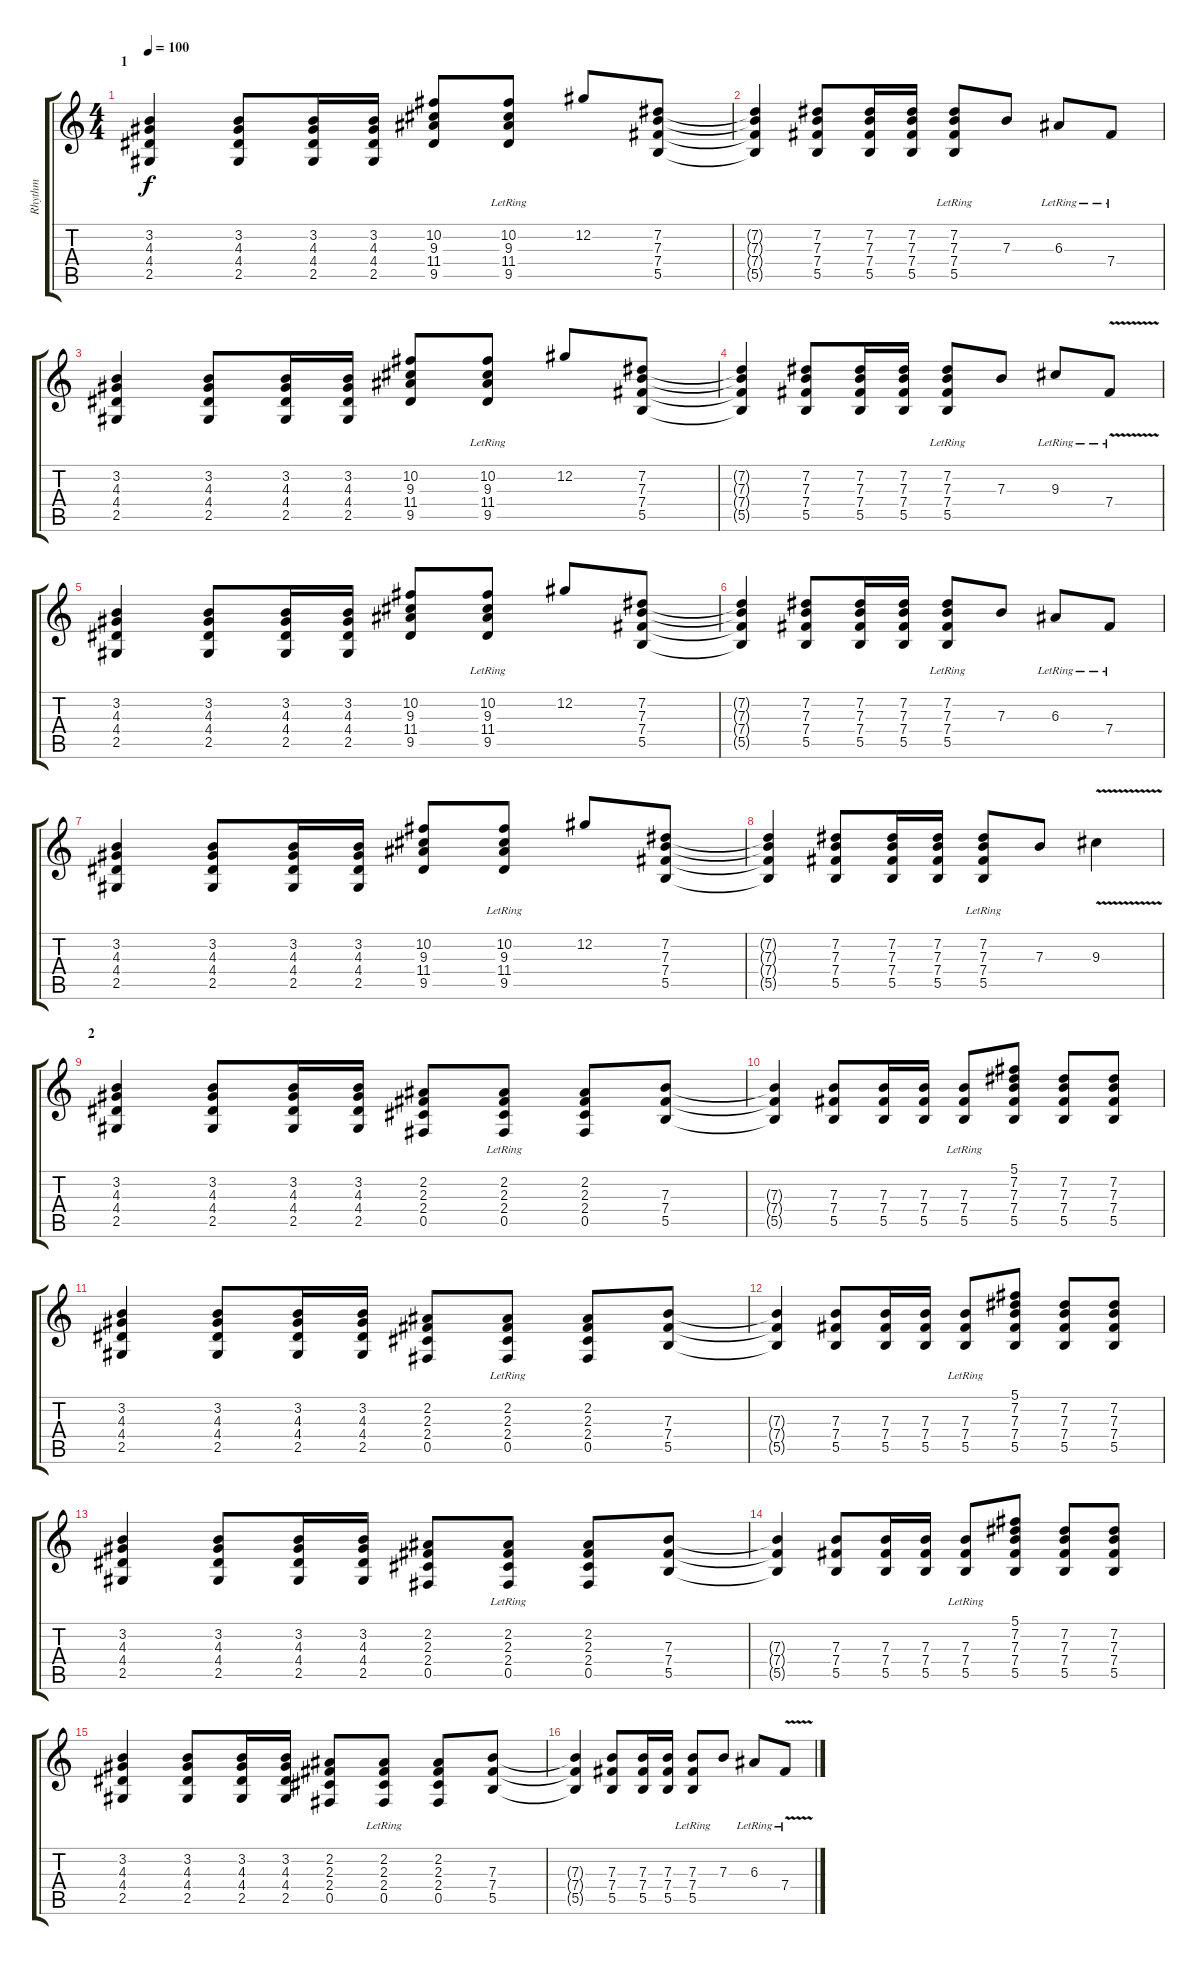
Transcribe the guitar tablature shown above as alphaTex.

\track ("Rhythm" "Rhythm") {instrument acousticguitarsteel}
\staff {score tabs}
\tuning (Db4 Ab3 E3 B2 Gb2 B1) {hide}
\ts (4 4)
\section ("" "1")
\tempo 100
\clef g2
\ks c
(3.2 4.3 4.4 2.5).4{dy f instrument acousticguitarsteel} (3.2 4.3 4.4 2.5).8 (3.2 4.3 4.4 2.5).16 (3.2 4.3 4.4 2.5).16 (10.2 9.3 11.4 9.5).8 (10.2 9.3{lr} 11.4{lr} 9.5{lr}).8 12.2.8 (7.2 7.3 7.4 5.5).8 |
(7.2{t} 7.3{t} 7.4{t} 5.5{t}).4 (7.2 7.3 7.4 5.5).8 (7.2 7.3 7.4 5.5).16 (7.2 7.3 7.4 5.5).16 (7.2{lr} 7.3 7.4{lr} 5.5{lr}).8 7.3.8 6.3{lr}.8 7.4{lr}.8 |
(3.2 4.3 4.4 2.5).4 (3.2 4.3 4.4 2.5).8 (3.2 4.3 4.4 2.5).16 (3.2 4.3 4.4 2.5).16 (10.2 9.3 11.4 9.5).8 (10.2 9.3{lr} 11.4{lr} 9.5{lr}).8 12.2.8 (7.2 7.3 7.4 5.5).8 |
(7.2{t} 7.3{t} 7.4{t} 5.5{t}).4 (7.2 7.3 7.4 5.5).8 (7.2 7.3 7.4 5.5).16 (7.2 7.3 7.4 5.5).16 (7.2{lr} 7.3 7.4{lr} 5.5{lr}).8 7.3.8 9.3{lr}.8 7.4{v lr}.8 |
(3.2 4.3 4.4 2.5).4 (3.2 4.3 4.4 2.5).8 (3.2 4.3 4.4 2.5).16 (3.2 4.3 4.4 2.5).16 (10.2 9.3 11.4 9.5).8 (10.2 9.3{lr} 11.4{lr} 9.5{lr}).8 12.2.8 (7.2 7.3 7.4 5.5).8 |
(7.2{t} 7.3{t} 7.4{t} 5.5{t}).4 (7.2 7.3 7.4 5.5).8 (7.2 7.3 7.4 5.5).16 (7.2 7.3 7.4 5.5).16 (7.2{lr} 7.3 7.4{lr} 5.5{lr}).8 7.3.8 6.3{lr}.8 7.4{lr}.8 |
(3.2 4.3 4.4 2.5).4 (3.2 4.3 4.4 2.5).8 (3.2 4.3 4.4 2.5).16 (3.2 4.3 4.4 2.5).16 (10.2 9.3 11.4 9.5).8 (10.2 9.3{lr} 11.4{lr} 9.5{lr}).8 12.2.8 (7.2 7.3 7.4 5.5).8 |
(7.2{t} 7.3{t} 7.4{t} 5.5{t}).4 (7.2 7.3 7.4 5.5).8 (7.2 7.3 7.4 5.5).16 (7.2 7.3 7.4 5.5).16 (7.2{lr} 7.3 7.4{lr} 5.5{lr}).8 7.3.8 9.3{v}.4 |
\section ("" "2")
(3.2 4.3 4.4 2.5).4 (3.2 4.3 4.4 2.5).8 (3.2 4.3 4.4 2.5).16 (3.2 4.3 4.4 2.5).16 (2.2 2.3 2.4 0.5).8 (2.2 2.3{lr} 2.4{lr} 0.5{lr}).8 (2.2 2.3 2.4 0.5).8 (7.3 7.4 5.5).8 |
(7.3{t} 7.4{t} 5.5{t}).4 (7.3 7.4 5.5).8 (7.3 7.4 5.5).16 (7.3 7.4 5.5).16 (7.3 7.4{lr} 5.5{lr}).8 (5.1 7.2 7.3 7.4 5.5).8 (7.2 7.3 7.4 5.5).8 (7.2 7.3 7.4 5.5).8 |
(3.2 4.3 4.4 2.5).4 (3.2 4.3 4.4 2.5).8 (3.2 4.3 4.4 2.5).16 (3.2 4.3 4.4 2.5).16 (2.2 2.3 2.4 0.5).8 (2.2 2.3{lr} 2.4{lr} 0.5{lr}).8 (2.2 2.3 2.4 0.5).8 (7.3 7.4 5.5).8 |
(7.3{t} 7.4{t} 5.5{t}).4 (7.3 7.4 5.5).8 (7.3 7.4 5.5).16 (7.3 7.4 5.5).16 (7.3 7.4{lr} 5.5{lr}).8 (5.1 7.2 7.3 7.4 5.5).8 (7.2 7.3 7.4 5.5).8 (7.2 7.3 7.4 5.5).8 |
(3.2 4.3 4.4 2.5).4 (3.2 4.3 4.4 2.5).8 (3.2 4.3 4.4 2.5).16 (3.2 4.3 4.4 2.5).16 (2.2 2.3 2.4 0.5).8 (2.2 2.3{lr} 2.4{lr} 0.5{lr}).8 (2.2 2.3 2.4 0.5).8 (7.3 7.4 5.5).8 |
(7.3{t} 7.4{t} 5.5{t}).4 (7.3 7.4 5.5).8 (7.3 7.4 5.5).16 (7.3 7.4 5.5).16 (7.3 7.4{lr} 5.5{lr}).8 (5.1 7.2 7.3 7.4 5.5).8 (7.2 7.3 7.4 5.5).8 (7.2 7.3 7.4 5.5).8 |
(3.2 4.3 4.4 2.5).4 (3.2 4.3 4.4 2.5).8 (3.2 4.3 4.4 2.5).16 (3.2 4.3 4.4 2.5).16 (2.2 2.3 2.4 0.5).8 (2.2 2.3{lr} 2.4{lr} 0.5{lr}).8 (2.2 2.3 2.4 0.5).8 (7.3 7.4 5.5).8 |
(7.3{t} 7.4{t} 5.5{t}).4 (7.3 7.4 5.5).8 (7.3 7.4 5.5).16 (7.3 7.4 5.5).16 (7.3 7.4{lr} 5.5{lr}).8 7.3.8 6.3{lr}.8 7.4{v lr}.8
